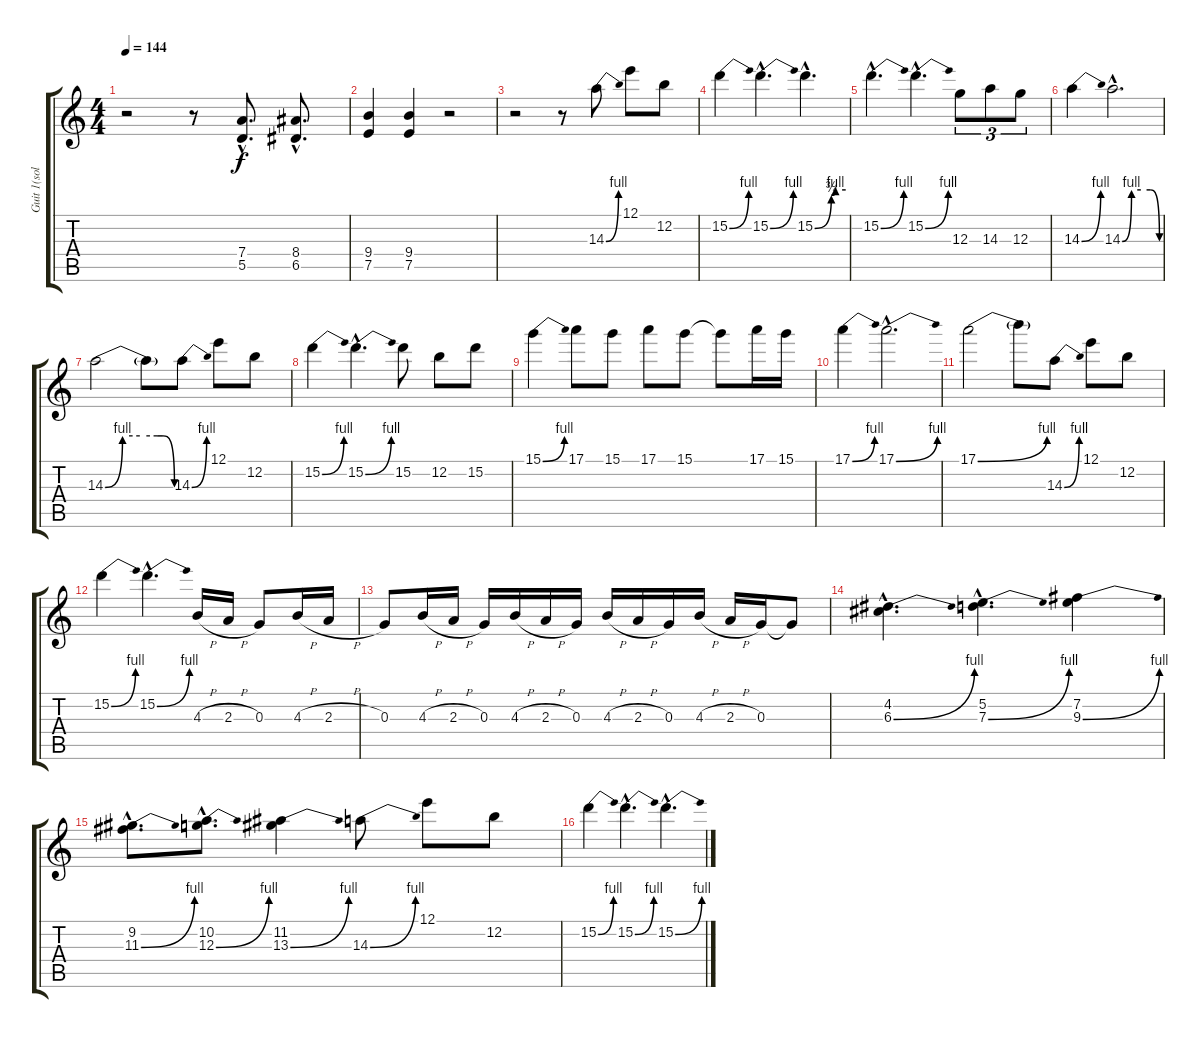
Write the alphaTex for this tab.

\track ("Guit 1(solo)" "Guit 1(sol") {instrument distortionguitar}
\staff {score tabs}
\tuning (E4 B3 G3 D3 A2 E2) {hide}
\ts (4 4)
\tempo 144
\clef g2
\ks c
r.2{dy f} r.8 (7.4{hac} 5.5{hac}).8{d} (8.4{hac} 6.5{hac}).8{d} |
(9.4 7.5).4 (9.4 7.5).4 r.2 |
r.2 r.8 14.3{be (bend 0 0 60 4)}.8 12.1.8 12.2.8 |
15.2{be (bend 0 0 60 4)}.4 15.2{be (bend 0 0 60 4) hac}.4{d} 15.2{be (custom 0 0 32 3 40 4 60 4) hac}.4{d} |
15.2{be (bend 0 0 60 4) hac}.4{d} 15.2{be (bend 0 0 60 4) hac}.4{d} 12.3.8{tu (3 2)} 14.3.8{tu (3 2)} 12.3.8{tu (3 2)} |
14.3{be (bend 0 0 60 4)}.4 14.3{be (custom 0 0 15 4 30 4 45 4 60 0) hac}.2{d} |
14.3{be (custom 0 0 15 4 30 4 45 4 50 4 60 0)}.2 14.3{t}.8 14.3{be (bend 0 0 60 4)}.8 12.1.8 12.2.8 |
15.2{be (bend 0 0 60 4)}.4 15.2{be (bend 0 0 60 4) hac}.4{d} 15.2.8 12.2.8 15.2.8 |
15.1{be (bend 0 0 60 4)}.4 17.1.8 15.1.8 17.1.8 15.1.8 15.1{t}.8 17.1.16 15.1.16 |
17.1{be (bend 0 0 60 4)}.4 17.1{be (bend 0 0 60 4) hac}.2{d} |
17.1{be (bend 0 0 60 4)}.2 17.1{t}.8 14.3{be (bend 0 0 60 4)}.8 12.1.8 12.2.8 |
15.2{be (bend 0 0 60 4)}.4 15.2{be (bend 0 0 60 4) hac}.4{d} 4.3{h}.16 2.3{h}.16 0.3.8 4.3{h}.16 2.3{h}.16 |
0.3.8 4.3{h}.16 2.3{h}.16 0.3.16 4.3{h}.16 2.3{h}.16 0.3.16 4.3{h}.16 2.3{h}.16 0.3.16 4.3{h}.16 2.3{h}.16 0.3.16 0.3{t}.8 |
(4.2{hac} 6.3{be (bend 0 0 60 4) hac}).4{d} (5.2{hac} 7.3{be (bend 0 0 60 4) hac}).4{d} (7.2 9.3{be (bend 0 0 60 4)}).4 |
(9.2{hac} 11.3{be (bend 0 0 60 4) hac}).8{d} (10.2{hac} 12.3{be (bend 0 0 60 4) hac}).8{d} (11.2 13.3{be (bend 0 0 60 4)}).4 14.3{be (bend 0 0 60 4)}.8 12.1.8 12.2.8 |
15.2{be (bend 0 0 60 4)}.4 15.2{be (bend 0 0 60 4) hac}.4{d} 15.2{be (bend 0 0 60 4) hac}.4{d}
